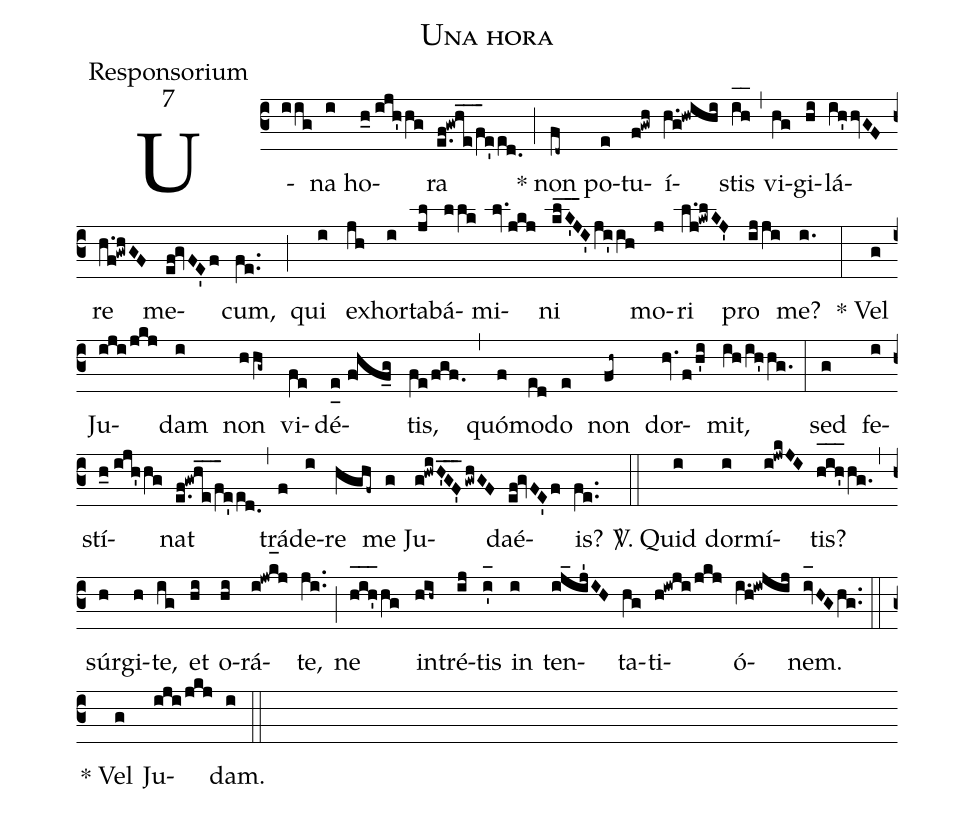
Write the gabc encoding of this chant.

name:Una hora;
office-part:Responsorium;
mode:7;
%%
(c3) U(iig)na(i) ho(h_0//ijh'hg)ra(e.f!gwh_e_/f_3e'ed.0) (;) * non(fd~) po(e)tu(f!gwh)í(h.g!hwihi)stis(i_[oh:h]h_[oh:h]) (,) vi(hg)gi(hi)lá(ih'hvGF)re(h.f!gwhGF) me(ef!gvFE'f)cum,(fe..) (;) qui(i) ex(jh)hor(i)ta([oll:1{1]jl)bá(llk)mi(lv.[oll:}]jkj)ni(kl_K'_J_3I'ji'ih) mo(j)ri(l.j!kwlKJ') pro(ijji) me?(i.) (:) * Vel(g) Ju(iji/jkj)dam(i) non(hhg~) vi(fe)dé(e_0[uh:l]//f!hf_g)tis,(fe/fgf.) (,) quó(f)mo(ed)do(e) non(fh~) dor(hv.f/h'i)mit,(ih/ih'hg.) (:) sed(g) fe(i)stí(h_0//ijh'hg)nat(e.f!gwh_e_/f_3e'ed.0) (,) trá(f)de(i)re(hghf~) me(g) Ju(g!hwiH'_G_F'_gwhGF)daé(ef!gvFE'f)is?(fe..) (::)
<sp>V/</sp>. Quid(i) dor(i)mí(i!jwkJI)tis?(h_[oh:h]i_[oh:h]h'_[oh:h]hg.) (,) súr(h)gi(h)te,(ig) et(hi) o(hi)rá(i!jwk_[oh:h+1mm]j)te,(ji..) (;) ne(h_[oh:h]i_[oh:h]h'_[oh:h]hg) in(hih~)tré(ij)tis(i'_[oh:h]) in(i) ten(ij_ij'IH)ta(hg)ti(h!iwji/jkj)ó(i.h!iwjij)nem.(iv_[oh:h]HGhg..) (::) * Vel(g) Ju(iji/jkj)dam.(i) (::)
